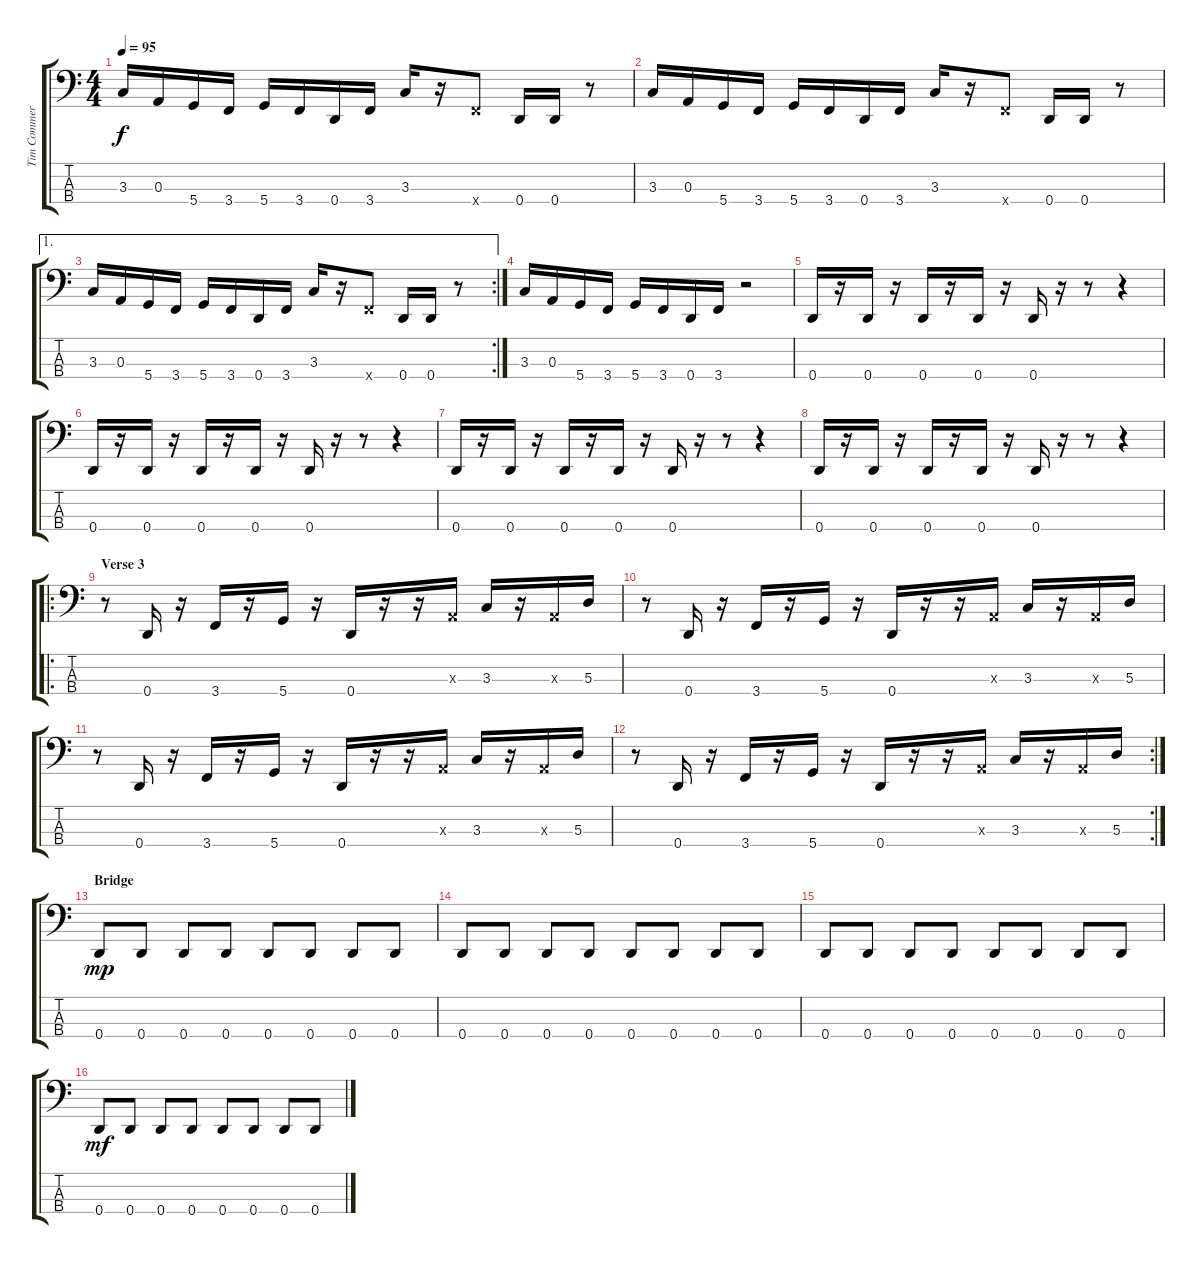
\track ("Tim Commerford" "Tim Commer") {instrument electricbassfinger}
\staff {score tabs}
\tuning (G2 D2 A1 D1) {hide}
\ts (4 4)
\tempo 95
\clef f4
\ks c
3.3.16{dy f} 0.3.16 5.4.16 3.4.16 5.4.16 3.4.16 0.4.16 3.4.16 3.3.16 r.16 3.4{x}.8 0.4.16 0.4.16 r.8 |
3.3.16 0.3.16 5.4.16 3.4.16 5.4.16 3.4.16 0.4.16 3.4.16 3.3.16 r.16 3.4{x}.8 0.4.16 0.4.16 r.8 |
\ae 1
\rc 2
3.3.16 0.3.16 5.4.16 3.4.16 5.4.16 3.4.16 0.4.16 3.4.16 3.3.16 r.16 3.4{x}.8 0.4.16 0.4.16 r.8 |
3.3.16 0.3.16 5.4.16 3.4.16 5.4.16 3.4.16 0.4.16 3.4.16 r.2 |
0.4.16 r.16 0.4.16 r.16 0.4.16 r.16 0.4.16 r.16 0.4.16 r.16 r.8 r.4 |
0.4.16 r.16 0.4.16 r.16 0.4.16 r.16 0.4.16 r.16 0.4.16 r.16 r.8 r.4 |
0.4.16 r.16 0.4.16 r.16 0.4.16 r.16 0.4.16 r.16 0.4.16 r.16 r.8 r.4 |
0.4.16 r.16 0.4.16 r.16 0.4.16 r.16 0.4.16 r.16 0.4.16 r.16 r.8 r.4 |
\ro
\section ("" "Verse 3")
r.8 0.4.16 r.16 3.4.16 r.16 5.4.16 r.16 0.4.16 r.16 r.16 0.3{x}.16 3.3.16 r.16 0.3{x}.16 5.3.16 |
r.8 0.4.16 r.16 3.4.16 r.16 5.4.16 r.16 0.4.16 r.16 r.16 0.3{x}.16 3.3.16 r.16 0.3{x}.16 5.3.16 |
r.8 0.4.16 r.16 3.4.16 r.16 5.4.16 r.16 0.4.16 r.16 r.16 0.3{x}.16 3.3.16 r.16 0.3{x}.16 5.3.16 |
\rc 2
r.8 0.4.16 r.16 3.4.16 r.16 5.4.16 r.16 0.4.16 r.16 r.16 0.3{x}.16 3.3.16 r.16 0.3{x}.16 5.3.16 |
\section ("" "Bridge")
0.4.8{dy mp} 0.4.8 0.4.8 0.4.8 0.4.8 0.4.8 0.4.8 0.4.8 |
0.4.8 0.4.8 0.4.8 0.4.8 0.4.8 0.4.8 0.4.8 0.4.8 |
0.4.8 0.4.8 0.4.8 0.4.8 0.4.8 0.4.8 0.4.8 0.4.8 |
0.4.8{dy mf} 0.4.8 0.4.8 0.4.8 0.4.8 0.4.8 0.4.8 0.4.8
